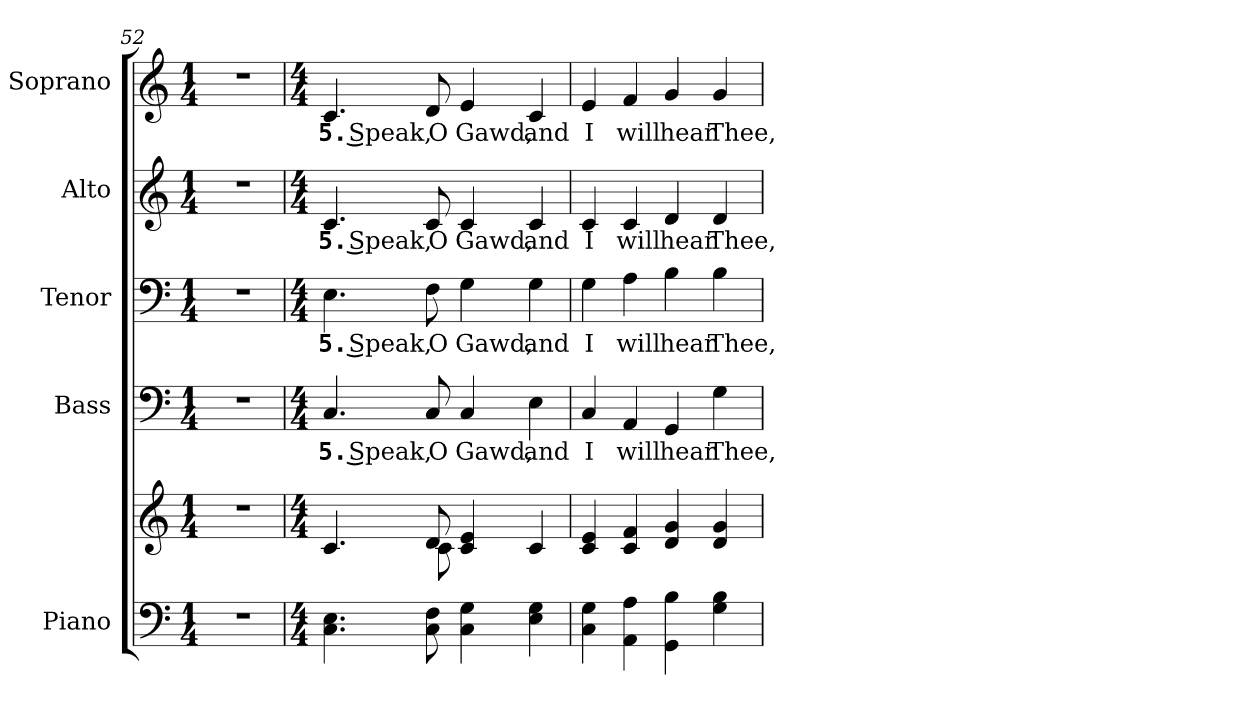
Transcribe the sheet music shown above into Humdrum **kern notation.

**kern	**kern	**kern	**text	**kern	**text	**kern	**text	**kern	**text
*part5	*part5	*part4	*part4	*part3	*part3	*part2	*part2	*part1	*part1
*staff6	*staff5	*staff4	*staff4	*staff3	*staff3	*staff2	*staff2	*staff1	*staff1
*I"Piano	*	*I"Bass	*	*I"Tenor	*	*I"Alto	*	*I"Soprano	*
*I'Pno.	*	*I'B.	*	*I'T.	*	*I'A.	*	*I'S.	*
*clefF4	*clefG2	*clefF4	*	*clefF4	*	*clefG2	*	*clefG2	*
*k[]	*k[]	*k[]	*	*k[]	*	*k[]	*	*k[]	*
*C:	*C:	*C:	*	*C:	*	*C:	*	*C:	*
*M1/4	*M1/4	*M1/4	*	*M1/4	*	*M1/4	*	*M1/4	*
=52	=52	=52	=52	=52	=52	=52	=52	=52	=52
!LO:N:vis=1	!LO:N:vis=1	!LO:N:vis=1	!	!LO:N:vis=1	!	!LO:N:vis=1	!	!LO:N:vis=1	!
4r	4r	4r	.	4r	.	4r	.	4r	.
!!LO:PB:g=z
=53	=53	=53	=53	=53	=53	=53	=53	=53	=53
*M4/4	*M4/4	*M4/4	*	*M4/4	*	*M4/4	*	*M4/4	*
*	*^	*	*	*	*	*	*	*	*
!	!	!	!	!LO:LY:b:color=#000000	!	!	!	!	!	!
!	!	!	!	!	!	!LO:LY:b:color=#000000	!	!	!	!
!	!	!	!	!	!	!	!	!LO:LY:b:color=#000000	!	!
!	!	!	!	!	!	!	!	!	!	!LO:LY:b:color=#000000
4.Ci\ 4.Ei	4.ci/	4ryy	4.Ci/	5. Speak,	4.Ei\	5. Speak,	4.ci/	5. Speak,	4.ci/	5. Speak,
.	.	8ryy	.	.	.	.	.	.	.	.
!	!	!	!	!LO:LY:b:color=#000000	!	!	!	!	!	!
!	!	!	!	!	!	!LO:LY:b:color=#000000	!	!	!	!
!	!	!	!	!	!	!	!	!LO:LY:b:color=#000000	!	!
!	!	!	!	!	!	!	!	!	!	!LO:LY:b:color=#000000
8Ci\ 8Fi	8di/	8ci\	8Ci/	O	8Fi\	O	8ci/	O	8di/	O
!	!	!	!	!LO:LY:b:color=#000000	!	!	!	!	!	!
!	!	!	!	!	!	!LO:LY:b:color=#000000	!	!	!	!
!	!	!	!	!	!	!	!	!LO:LY:b:color=#000000	!	!
!	!	!	!	!	!	!	!	!	!	!LO:LY:b:color=#000000
4Ci\ 4Gi	4ci/ 4ei	2ryy	4Ci/	Gawd,	4Gi\	Gawd,	4ci/	Gawd,	4ei/	Gawd,
!	!	!	!	!LO:LY:b:color=#000000	!	!	!	!	!	!
!	!	!	!	!	!	!LO:LY:b:color=#000000	!	!	!	!
!	!	!	!	!	!	!	!	!LO:LY:b:color=#000000	!	!
!	!	!	!	!	!	!	!	!	!	!LO:LY:b:color=#000000
4Ei\ 4Gi	4ci/	.	4Ei\	and	4Gi\	and	4ci/	and	4ci/	and
*	*v	*v	*	*	*	*	*	*	*	*
=54	=54	=54	=54	=54	=54	=54	=54	=54	=54
!	!	!	!LO:LY:b:color=#000000	!	!	!	!	!	!
!	!	!	!	!	!LO:LY:b:color=#000000	!	!	!	!
!	!	!	!	!	!	!	!LO:LY:b:color=#000000	!	!
!	!	!	!	!	!	!	!	!	!LO:LY:b:color=#000000
4Ci\ 4Gi	4ci/ 4ei	4Ci/	I	4Gi\	I	4ci/	I	4ei/	I
!	!	!	!LO:LY:b:color=#000000	!	!	!	!	!	!
!	!	!	!	!	!LO:LY:b:color=#000000	!	!	!	!
!	!	!	!	!	!	!	!LO:LY:b:color=#000000	!	!
!	!	!	!	!	!	!	!	!	!LO:LY:b:color=#000000
4AAi\ 4Ai	4ci/ 4fi	4AAi/	will	4Ai\	will	4ci/	will	4fi/	will
!	!	!	!LO:LY:b:color=#000000	!	!	!	!	!	!
!	!	!	!	!	!LO:LY:b:color=#000000	!	!	!	!
!	!	!	!	!	!	!	!LO:LY:b:color=#000000	!	!
!	!	!	!	!	!	!	!	!	!LO:LY:b:color=#000000
4GGi\ 4Bi	4di/ 4gi	4GGi/	hear	4Bi\	hear	4di/	hear	4gi/	hear
!	!	!	!LO:LY:b:color=#000000	!	!	!	!	!	!
!	!	!	!	!	!LO:LY:b:color=#000000	!	!	!	!
!	!	!	!	!	!	!	!LO:LY:b:color=#000000	!	!
!	!	!	!	!	!	!	!	!	!LO:LY:b:color=#000000
4Gi\ 4Bi	4di/ 4gi	4Gi\	Thee,	4Bi\	Thee,	4di/	Thee,	4gi/	Thee,
=	=	=	=	=	=	=	=	=	=
*-	*-	*-	*-	*-	*-	*-	*-	*-	*-
